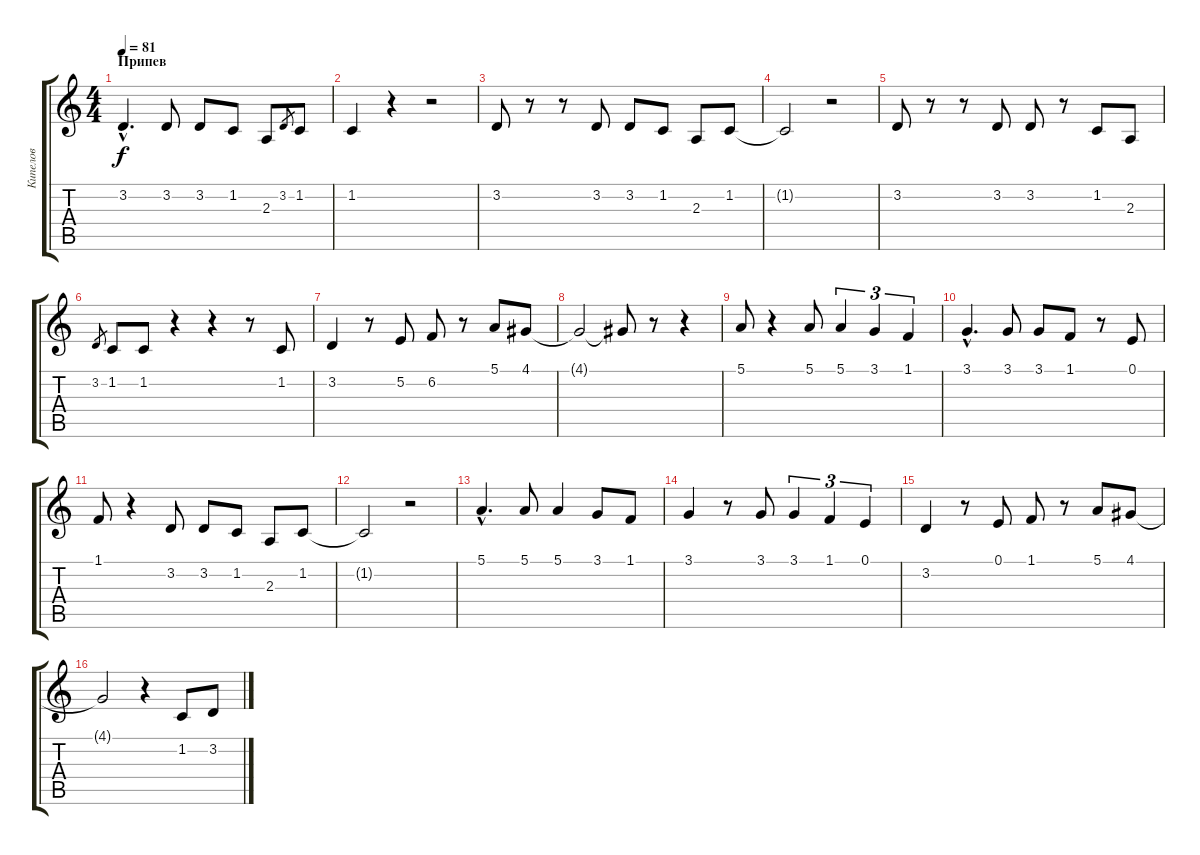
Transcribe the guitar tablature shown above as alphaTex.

\track ("Кипелов" "Кипелов") {instrument viola}
\staff {score tabs}
\tuning (E4 B3 G3 D3 A2 E2) {hide}
\ts (4 4)
\section ("" "Припев")
\tempo 81
\clef g2
\ks c
3.2{hac}.4{d dy f} 3.2.8 3.2.8 1.2.8 2.3.8 3.2.8{gr} 1.2.8 |
1.2.4 r.4 r.2 |
3.2.8 r.8 r.8 3.2.8 3.2.8 1.2.8 2.3.8 1.2.8 |
1.2{t}.2 r.2 |
3.2.8 r.8 r.8 3.2.8 3.2.8 r.8 1.2.8 2.3.8 |
3.2.8{gr} 1.2.8 1.2.8 r.4 r.4 r.8 1.2.8 |
3.2.4 r.8 5.2.8 6.2.8 r.8 5.1.8 4.1.8 |
4.1{t}.2 4.1{t}.8 r.8 r.4 |
5.1.8 r.4 5.1.8 5.1.4{tu (3 2)} 3.1.4{tu (3 2)} 1.1.4{tu (3 2)} |
3.1{hac}.4{d} 3.1.8 3.1.8 1.1.8 r.8 0.1.8 |
1.1.8 r.4 3.2.8 3.2.8 1.2.8 2.3.8 1.2.8 |
1.2{t}.2 r.2 |
5.1{hac}.4{d} 5.1.8 5.1.4 3.1.8 1.1.8 |
3.1.4 r.8 3.1.8 3.1.4{tu (3 2)} 1.1.4{tu (3 2)} 0.1.4{tu (3 2)} |
3.2.4 r.8 0.1.8 1.1.8 r.8 5.1.8 4.1.8 |
4.1{t}.2 r.4 1.2.8 3.2.8
